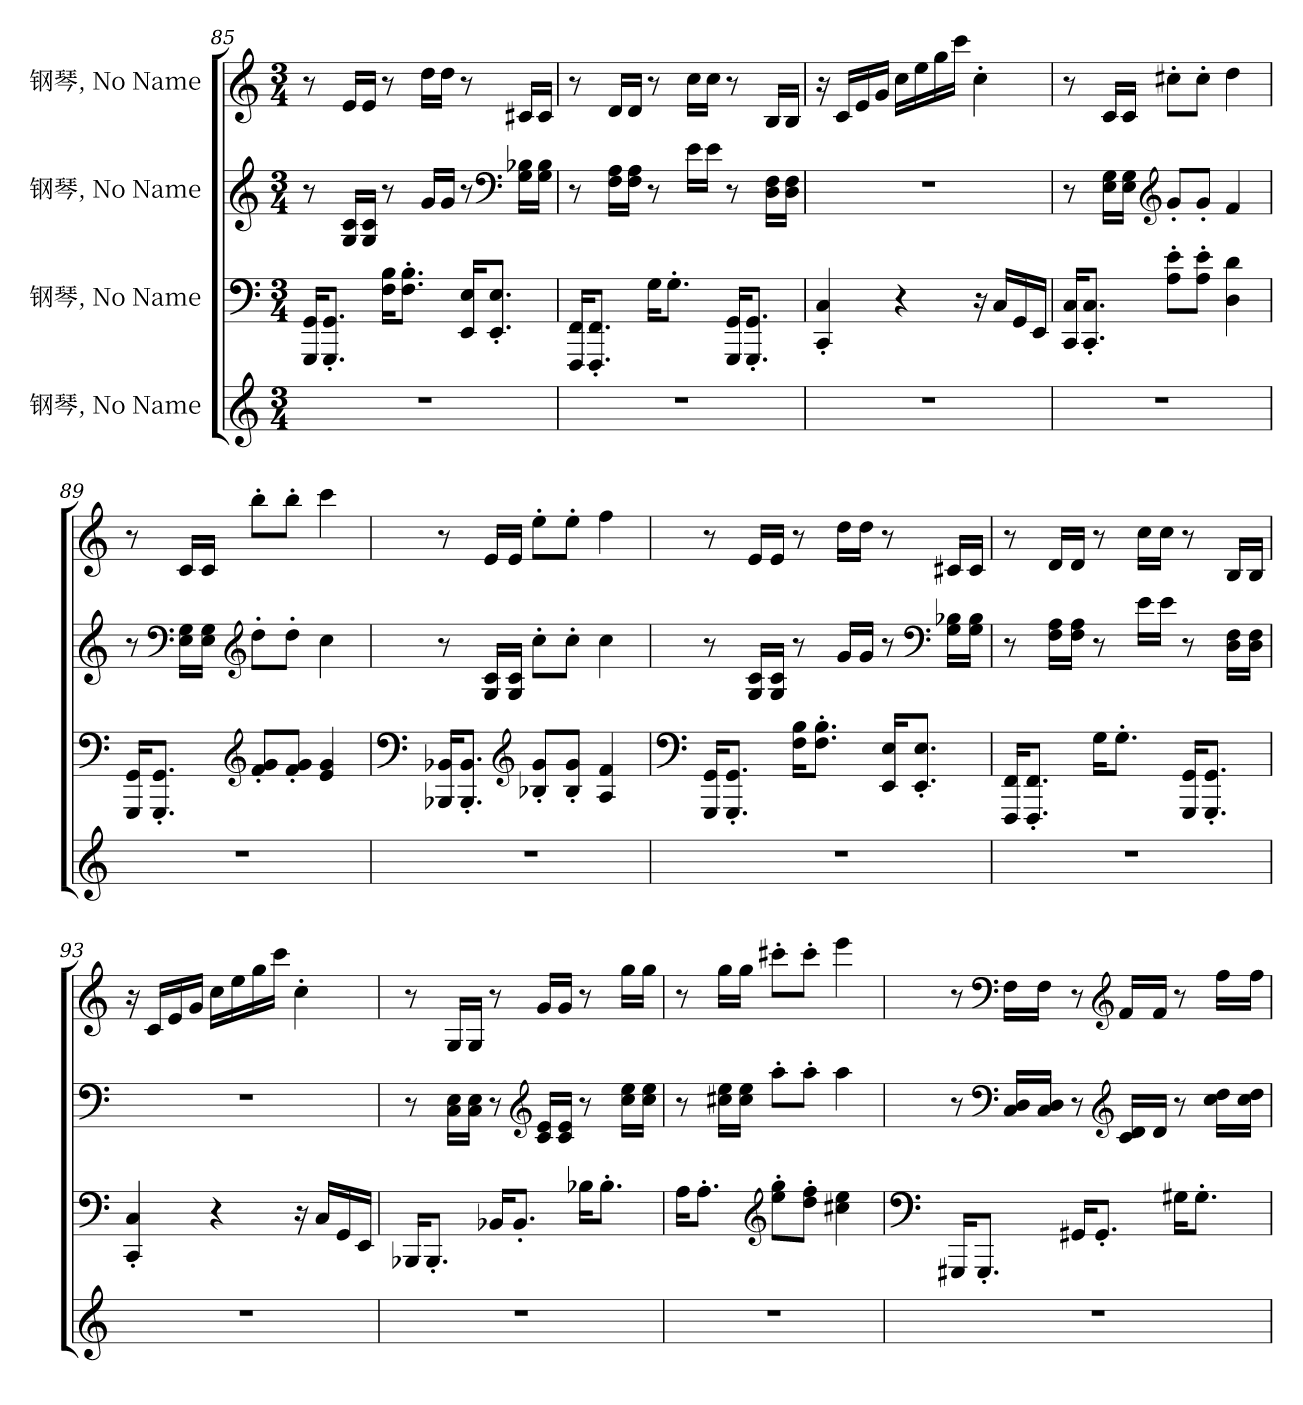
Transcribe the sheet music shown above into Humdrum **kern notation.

**kern	**kern	**kern	**kern
*part4	*part3	*part2	*part1
*staff4	*staff3	*staff2	*staff1
*I"钢琴, No Name	*I"钢琴, No Name	*I"钢琴, No Name	*I"钢琴, No Name
!!LO:LB:g=z
*clefG2	*clefF4	*clefG2	*clefG2
*k[]	*k[]	*k[]	*k[]
*M3/4	*M3/4	*M3/4	*M3/4
*MM105	*MM105	*MM105	*MM105
=85	=85	=85	=85
2.r	16GGG/ 16GG/KL	8r	8r
.	8.GGG/' 8.GG/'J	.	.
.	.	16G/ 16c/LL	16e/LL
.	.	16G/ 16c/JJ	16e/JJ
.	16F\ 16B\KL	8r	8r
.	8.F\' 8.B\'J	.	.
.	.	16g/LL	16dd\LL
.	.	16g/JJ	16dd\JJ
.	16EE/ 16E/KL	8r	8r
.	8.EE/' 8.E/'J	.	.
*	*	*clefF4	*
.	.	16G\ 16B-X\LL	16c#X/LL
.	.	16G\ 16B-\JJ	16c#/JJ
=86	=86	=86	=86
*	*	*	*MM105
2.r	16FFF/ 16FF/KL	8r	8r
.	8.FFF/' 8.FF/'J	.	.
.	.	16F\ 16A\LL	16d/LL
.	.	16F\ 16A\JJ	16d/JJ
.	16G\KL	8r	8r
.	8.G'\J	.	.
.	.	16e\LL	16cc\LL
.	.	16e\JJ	16cc\JJ
.	16GGG/ 16GG/KL	8r	8r
.	8.GGG/' 8.GG/'J	.	.
.	.	16D\ 16F\LL	16B/LL
.	.	16D\ 16F\JJ	16B/JJ
=87	=87	=87	=87
*	*	*	*MM105
2.r	4CC/' 4C/'	2.r	16r
.	.	.	16c/LL
.	.	.	16e/
.	.	.	16g/JJ
.	4r	.	16cc\LL
.	.	.	16ee\
.	.	.	16gg\
.	.	.	16ccc\JJ
*	*	*	*MM103
.	16r	.	4cc'\
.	16C/LL	.	.
.	16GG/	.	.
.	16EE/JJ	.	.
!!LO:PB:g=z
=88	=88	=88	=88
2.r	16CC/ 16C/KL	8r	8r
.	8.CC/' 8.C/'J	.	.
.	.	16E\ 16G\LL	16c/LL
.	.	16E\ 16G\JJ	16c/JJ
*	*	*clefG2	*
.	8A\' 8e\'L	8g'/L	8cc#X'\L
.	8A\' 8e\'J	8g'/J	8cc#'\J
.	4D\ 4d\	4f/	4dd\
=89	=89	=89	=89
*	*	*	*MM103
2.r	16GGG/ 16GG/KL	8r	8r
.	8.GGG/' 8.GG/'J	.	.
*	*	*clefF4	*
.	.	16E\ 16G\LL	16c/LL
.	.	16E\ 16G\JJ	16c/JJ
*	*clefG2	*clefG2	*
.	8f/' 8g/'L	8dd'\L	8bb'\L
.	8f/' 8g/'J	8dd'\J	8bb'\J
.	4e/ 4g/	4cc\	4ccc\
=90	=90	=90	=90
*	*clefF4	*	*
*	*	*	*MM103
2.r	16BBB-X/ 16BB-X/KL	8r	8r
.	8.BBB-/' 8.BB-/'J	.	.
.	.	16G/ 16c/LL	16e/LL
.	.	16G/ 16c/JJ	16e/JJ
*	*clefG2	*	*
*	*	*	*MM102
.	8B-X/' 8g/'L	8cc'\L	8ee'\L
*	*	*	*MM100
.	8B-/' 8g/'J	8cc'\J	8ee'\J
.	4A/ 4f/	4cc\	4ff\
!!LO:LB:g=z
=91	=91	=91	=91
*	*clefF4	*	*
*	*	*	*MM103
2.r	16GGG/ 16GG/KL	8r	8r
.	8.GGG/' 8.GG/'J	.	.
.	.	16G/ 16c/LL	16e/LL
.	.	16G/ 16c/JJ	16e/JJ
.	16F\ 16B\KL	8r	8r
.	8.F\' 8.B\'J	.	.
.	.	16g/LL	16dd\LL
.	.	16g/JJ	16dd\JJ
.	16EE/ 16E/KL	8r	8r
.	8.EE/' 8.E/'J	.	.
*	*	*clefF4	*
.	.	16G\ 16B-X\LL	16c#X/LL
.	.	16G\ 16B-\JJ	16c#/JJ
=92	=92	=92	=92
*	*	*	*MM105
2.r	16FFF/ 16FF/KL	8r	8r
.	8.FFF/' 8.FF/'J	.	.
.	.	16F\ 16A\LL	16d/LL
.	.	16F\ 16A\JJ	16d/JJ
.	16G\KL	8r	8r
.	8.G'\J	.	.
.	.	16e\LL	16cc\LL
.	.	16e\JJ	16cc\JJ
.	16GGG/ 16GG/KL	8r	8r
.	8.GGG/' 8.GG/'J	.	.
.	.	16D\ 16F\LL	16B/LL
.	.	16D\ 16F\JJ	16B/JJ
=93	=93	=93	=93
*	*	*	*MM105
2.r	4CC/' 4C/'	2.r	16r
.	.	.	16c/LL
.	.	.	16e/
.	.	.	16g/JJ
.	4r	.	16cc\LL
.	.	.	16ee\
.	.	.	16gg\
.	.	.	16ccc\JJ
*	*	*	*MM103
.	16r	.	4cc'\
.	16C/LL	.	.
.	16GG/	.	.
.	16EE/JJ	.	.
!!LO:LB:g=z
=94	=94	=94	=94
2.r	16BBB-X/KL	8r	8r
.	8.BBB-'/J	.	.
.	.	16C\ 16E\LL	16G/LL
.	.	16C\ 16E\JJ	16G/JJ
.	16BB-X/KL	8r	8r
.	8.BB-'/J	.	.
*	*	*clefG2	*
.	.	16c/ 16e/LL	16g/LL
.	.	16c/ 16e/JJ	16g/JJ
.	16B-X\KL	8r	8r
.	8.B-'\J	.	.
.	.	16cc\ 16ee\LL	16gg\LL
.	.	16cc\ 16ee\JJ	16gg\JJ
=95	=95	=95	=95
2.r	16A\KL	8r	8r
.	8.A'\J	.	.
.	.	16cc#X\ 16ee\LL	16gg\LL
.	.	16cc#\ 16ee\JJ	16gg\JJ
*	*clefG2	*	*
.	8ee\' 8gg\'L	8aa'\L	8ccc#X'\L
.	8dd\' 8ff\'J	8aa'\J	8ccc#'\J
.	4cc#X\ 4ee\	4aa\	4eee\
=96	=96	=96	=96
*	*clefF4	*	*
*	*	*	*MM103
2.r	16GGG#X/KL	8r	8r
.	8.GGG#'/J	.	.
*	*	*clefF4	*clefF4
.	.	16C/ 16D/LL	16F\LL
.	.	16C/ 16D/JJ	16F\JJ
.	16GG#X/KL	8r	8r
.	8.GG#'/J	.	.
*	*	*clefG2	*clefG2
.	.	16c/ 16d/LL	16f/LL
.	.	16d/JJ	16f/JJ
.	16G#X\KL	8r	8r
.	8.G#'\J	.	.
.	.	16cc\ 16dd\LL	16ff\LL
.	.	16cc\ 16dd\JJ	16ff\JJ
=	=	=	=
*-	*-	*-	*-
